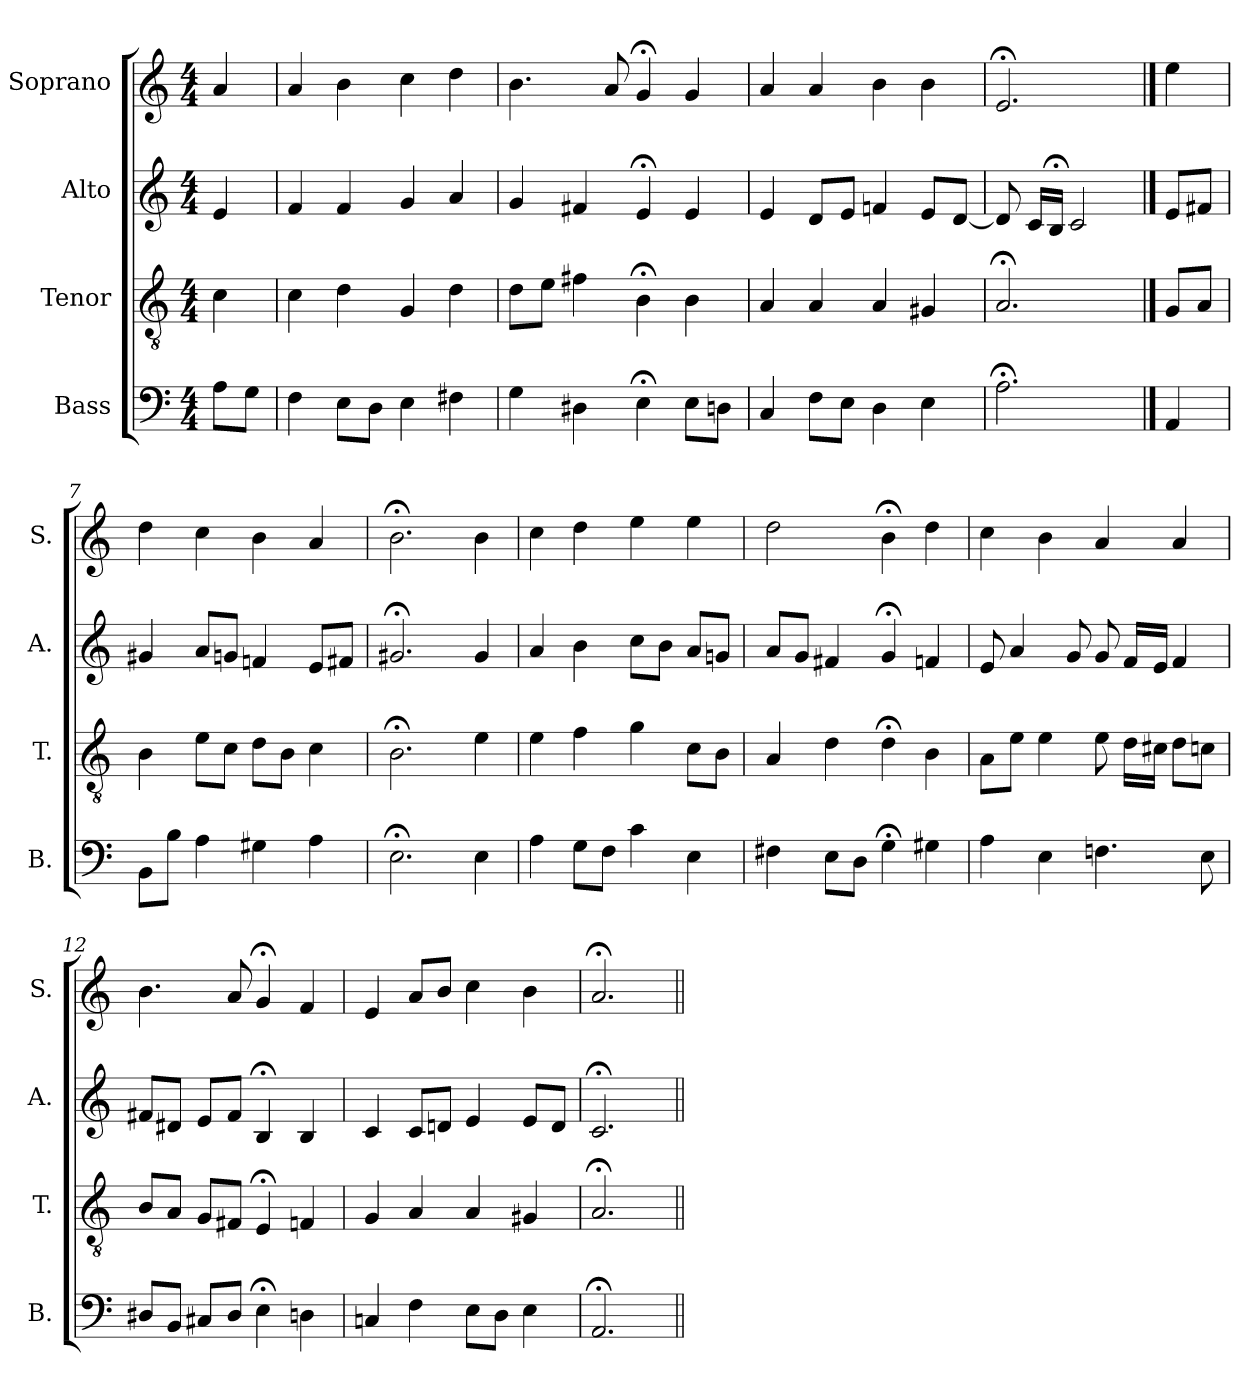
**kern	**kern	**kern	**kern
*part4	*part3	*part2	*part1
*staff4	*staff3	*staff2	*staff1
*I"Bass	*I"Tenor	*I"Alto	*I"Soprano
*I'B.	*I'T.	*I'A.	*I'S.
*clefF4	*clefGv2	*clefG2	*clefG2
*	*ITrd7c12	*	*
*k[]	*k[]	*k[]	*k[]
*C:	*C:	*C:	*C:
*M4/4	*M4/4	*M4/4	*M4/4
=1	=1	=1	=1
8A\L	4C\	4e/	4a/
8G\J	.	.	.
=2	=2	=2	=2
4F\	4C\	4f/	4a/
8E\L	4D\	4f/	4b\
8D\J	.	.	.
4E\	4GG/	4g/	4cc\
4F#X\	4D\	4a/	4dd\
=3	=3	=3	=3
4G\	8D\L	4g/	4.b\
.	8E\J	.	.
4D#X\	4F#X\	4f#X/	.
.	.	.	8a/
4E;<\	4BB;<\	4e;</	4g;</
8E\L	4BB\	4e/	4g/
8Dn\J	.	.	.
=4	=4	=4	=4
4C/	4AA/	4e/	4a/
8F\L	4AA/	8d/L	4a/
8E\J	.	8e/J	.
4D\	4AA/	4fn/	4b\
4E\	4GG#X/	8e/L	4b\
.	.	[8d/J	.
=5	=5	=5	=5
2.A;<\	2.AA;</	8d/]	2.e;</
.	.	16c/LL	.
.	.	16B;</JJ	.
.	.	2c/	.
==6	==6	==6	==6
4AA/	8GG/L	8e/L	4ee\
.	8AA/J	8f#X/J	.
!!LO:LB:g=z
=7	=7	=7	=7
8BB\L	4BB\	4g#X/	4dd\
8B\J	.	.	.
4A\	8E\L	8a/L	4cc\
.	8C\J	8gn/J	.
4G#X\	8D\L	4fn/	4b\
.	8BB\J	.	.
4A\	4C\	8e/L	4a/
.	.	8f#X/J	.
=8	=8	=8	=8
2.E;<\	2.BB;<\	2.g#X;</	2.b;<\
4E\	4E\	4g#/	4b\
=9	=9	=9	=9
4A\	4E\	4a/	4cc\
8G\L	4F\	4b\	4dd\
8F\J	.	.	.
4c\	4G\	8cc\L	4ee\
.	.	8b\J	.
4E\	8C\L	8a/L	4ee\
.	8BB\J	8gn/J	.
=10	=10	=10	=10
4F#X\	4AA/	8a/L	2dd\
.	.	8g/J	.
8E\L	4D\	4f#X/	.
8D\J	.	.	.
4G;<\	4D;<\	4g;</	4b;<\
4G#X\	4BB\	4fn/	4dd\
!!LO:PB:g=z
=11	=11	=11	=11
4A\	8AA\L	8e/	4cc\
.	8E\J	4a/	.
4E\	4E\	.	4b\
.	.	8g/	.
4.Fn\	8E\	8g/	4a/
.	16D\LL	16f/LL	.
.	16C#X\JJ	16e/JJ	.
.	8D\L	4f/	4a/
8E\	8Cn\J	.	.
=12	=12	=12	=12
8D#X/L	8BB/L	8f#X/L	4.b\
8BB/J	8AA/J	8d#X/J	.
8C#X/L	8GG/L	8e/L	.
8D#/J	8FF#X/J	8f#/J	8a/
4E;<\	4EE;</	4B;</	4g;</
4Dn\	4FFn/	4B/	4f/
=13	=13	=13	=13
4Cn/	4GG/	4c/	4e/
4F\	4AA/	8c/L	8a/L
.	.	8dn/J	8b/J
8E\L	4AA/	4e/	4cc\
8D\J	.	.	.
4E\	4GG#X/	8e/L	4b\
.	.	8d/J	.
=14	=14	=14	=14
2.AA;</	2.AA;</	2.c;</	2.a;</
=||	=||	=||	=||
*-	*-	*-	*-
